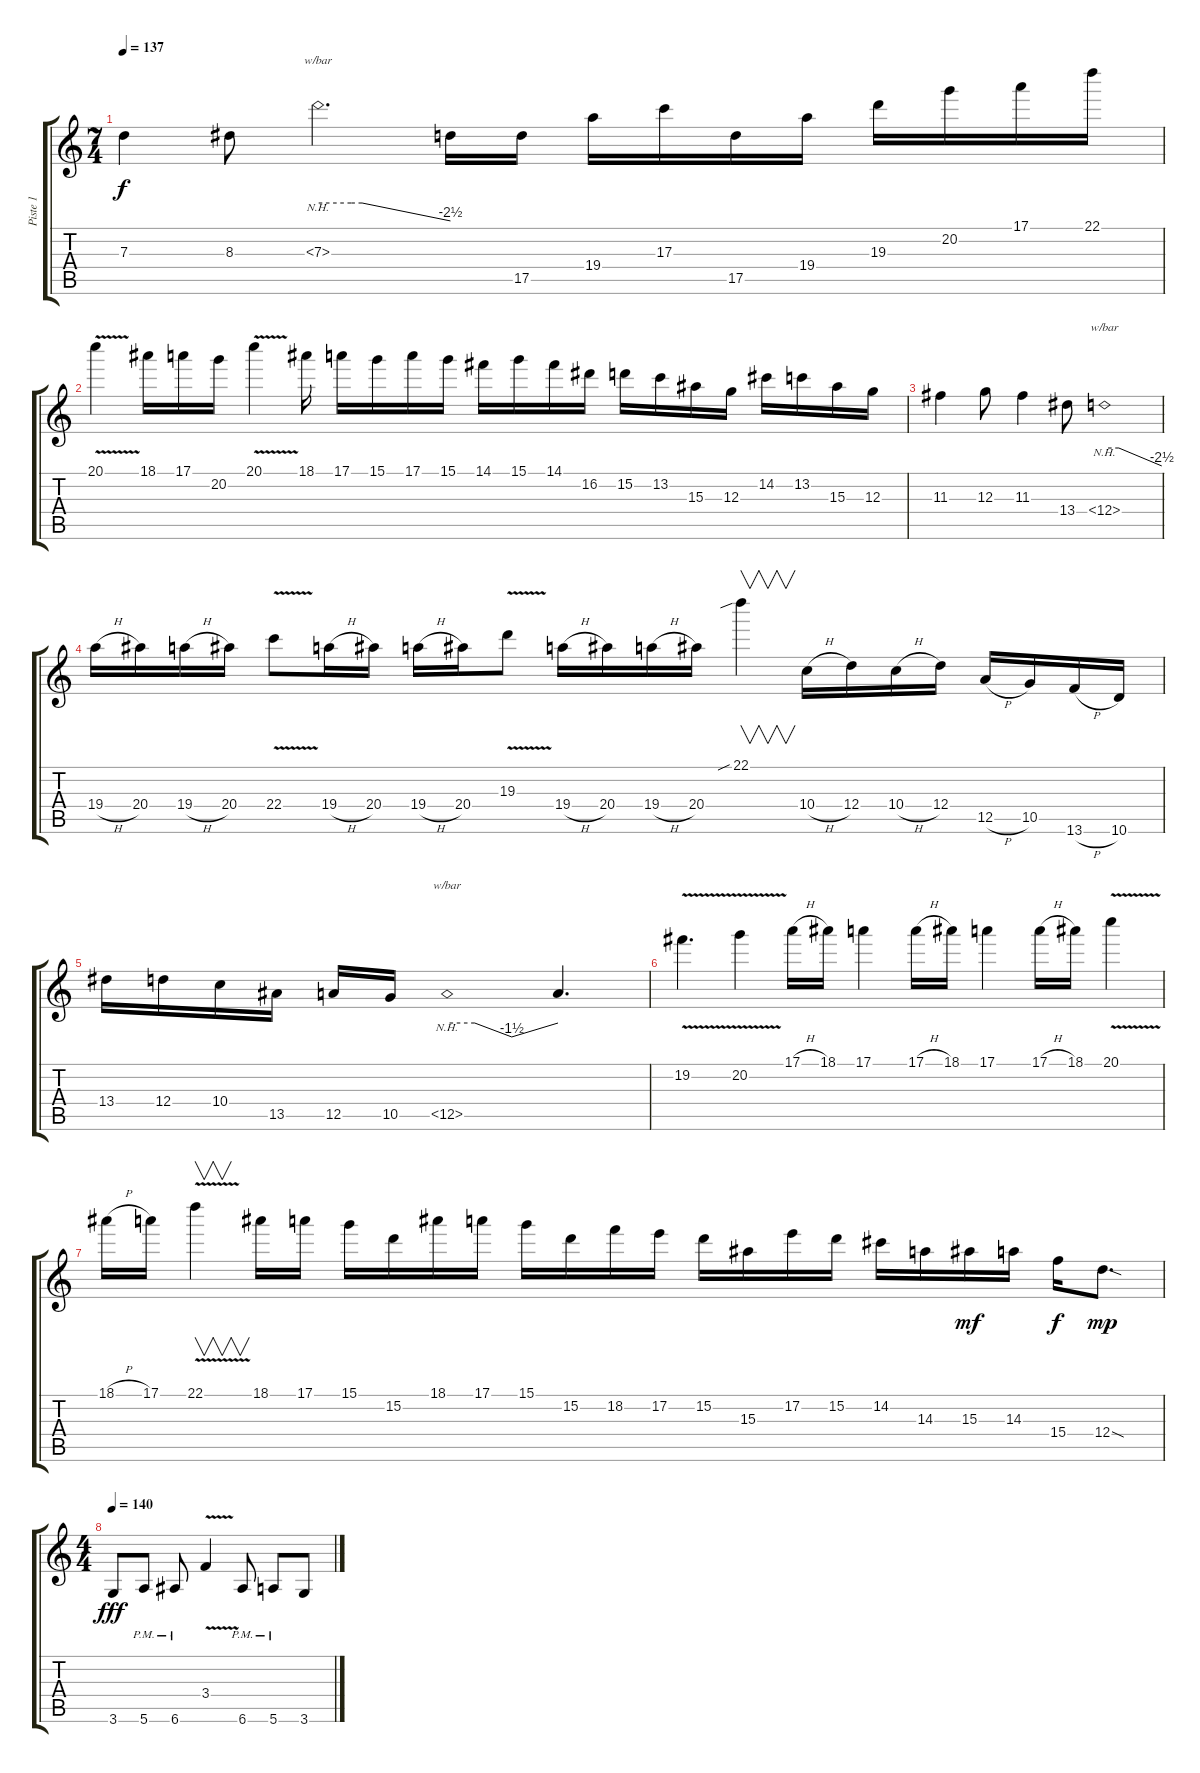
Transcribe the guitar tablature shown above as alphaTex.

\track ("Piste 1" "Piste 1") {instrument distortionguitar}
\staff {score tabs}
\tuning (E4 B3 G3 D3 A2 E2) {hide}
\ts (7 4)
\tempo 137
\clef g2
\ks c
7.3.4{dy f} 8.3.8 7.3{nh}.2{d tbe (custom default 0 0 15 0 20 0 60 -10)} 7.3{t}.16 17.5.16 19.4.16 17.3.16 17.5.16 19.4.16 19.3.16 20.2.16 17.1.16 22.1.16 |
20.1{v}.4 18.1.16 17.1.16 20.2.16 20.1{v}.4 18.1.16 17.1.16 15.1.16 17.1.16 15.1.16 14.1.16 15.1.16 14.1.16 16.2.16 15.2.16 13.2.16 15.3.16 12.3.16 14.2.16 13.2.16 15.3.16 12.3.16 |
11.3.4 12.3.8 11.3.4 13.4.8 12.4{nh}.1{tbe (custom default 0 0 15 0 60 -10)} |
19.4{h}.16 20.4.16 19.4{h}.16 20.4.16 22.4{v}.8 19.4{h}.16 20.4.16 19.4{h}.16 20.4.16 19.3{v}.8 19.4{h}.16 20.4.16 19.4{h}.16 20.4.16 22.1{sib}.4{v} 10.4{h}.16 12.4.16 10.4{h}.16 12.4.16 12.5{h}.16 10.5.16 13.6{h}.16 10.6.16 |
13.4.16 12.4.16 10.4.16 13.5.16 12.5.16 10.5.16 12.5{nh}.1{tbe (custom default 0 0 15 0 35 -6 60 0)} 12.5{t}.4{d} |
19.2{v}.4{d} 20.2{v}.4 17.1{h}.16 18.1.16 17.1.4 17.1{h}.16 18.1.16 17.1.4 17.1{h}.16 18.1.16 20.1{v}.4 |
18.1{h}.16 17.1.16 22.1{v}.4{v} 18.1.16 17.1.16 15.1.16 15.2.16 18.1.16 17.1.16 15.1.16 15.2.16 18.2.16 17.2.16 15.2.16 15.3.16 17.2.16 15.2.16 14.2.16 14.3.16 15.3.16{dy mf} 14.3.16 15.4.16{dy f} 12.4{sod}.8{d dy mp} |
\ts (4 4)
\tempo 140
3.6.8{dy fff volume 16 instrument distortionguitar} 5.6{pm}.8 6.6{pm}.8 3.4{v}.4 6.6{pm}.8 5.6{pm}.8 3.6.8
